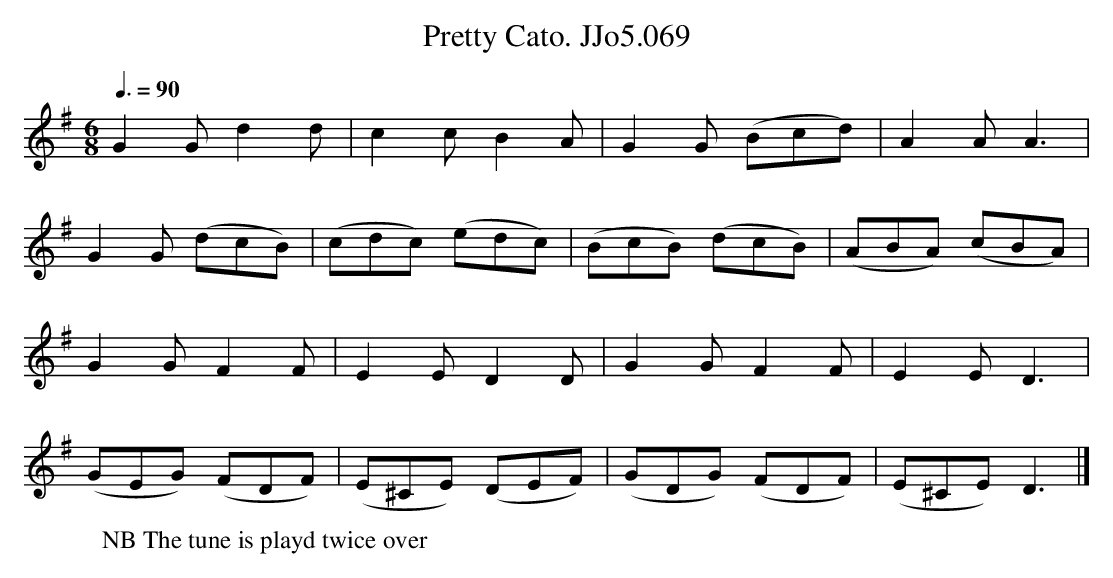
X:1
T:Pretty Cato. JJo5.069
M:6/8
L:1/8
Q:3/8=90
K:G
G2G d2d | c2c B2A | G2G (Bcd) | A2A A3 |
G2G (dcB) | (cdc) (edc) | (BcB) (dcB) | (ABA) (cBA) |
G2G F2F | E2E D2D | G2G F2F | E2E D3 |
(GEG) (FDF) | (E^CE) (DEF) | (GDG) (FDF) | (E^CE) D3 |]
W:NB The tune is playd twice over
